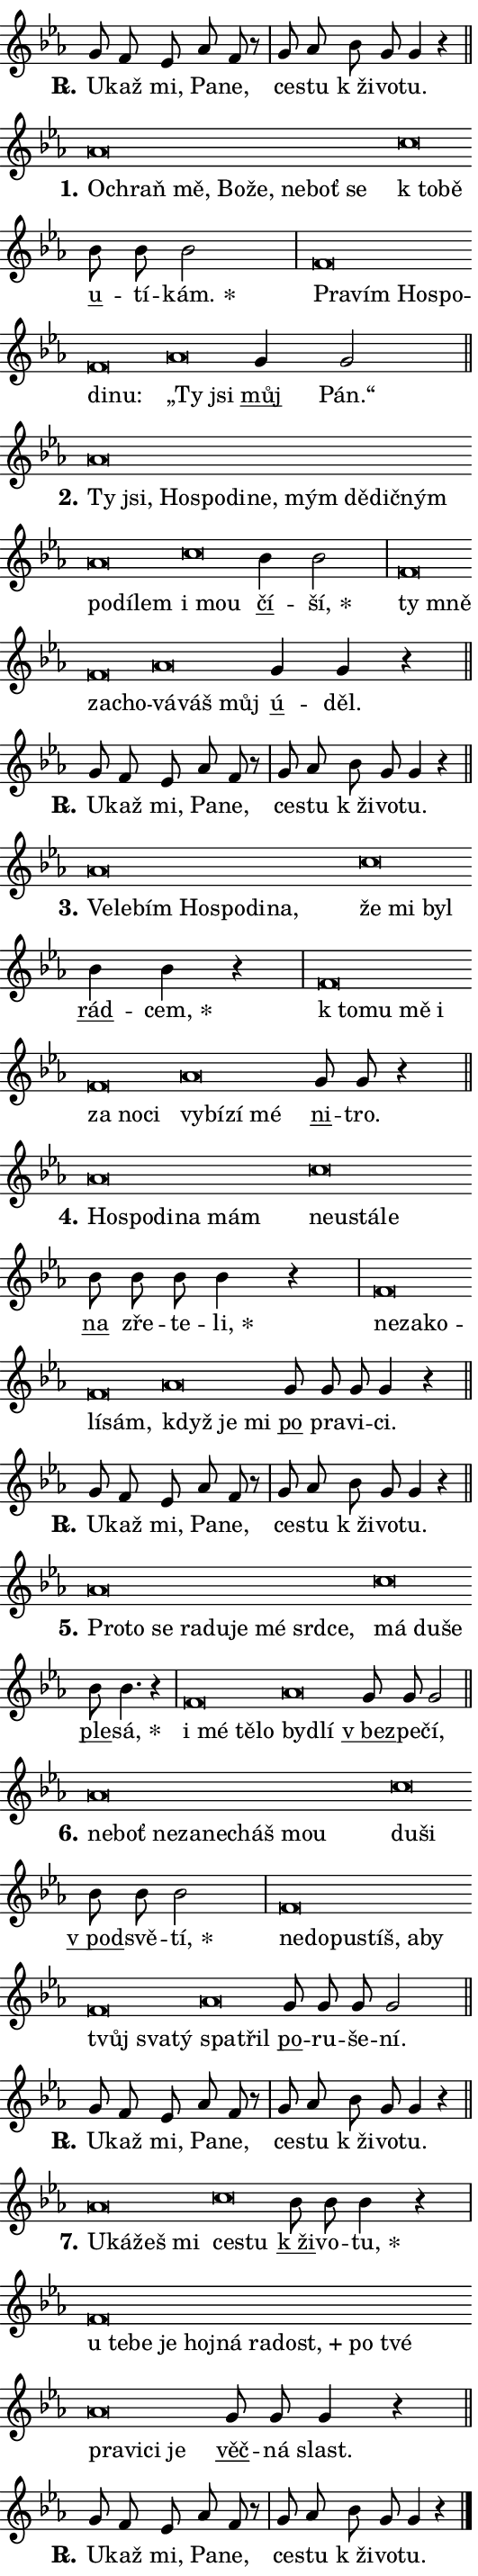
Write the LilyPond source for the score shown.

\version "2.24.0"
\header { tagline = "" }
\paper {
  indent = 0\cm
  top-margin = 0\cm
  right-margin = 0.13\cm % to fit lyric hyphens
  bottom-margin = 0\cm
  left-margin = 0\cm
  paper-width = 9\cm
  page-breaking = #ly:one-page-breaking
  system-system-spacing.basic-distance = #11
  score-system-spacing.basic-distance = #11
  ragged-last = ##f
}


%% Author: Thomas Morley
%% https://lists.gnu.org/archive/html/lilypond-user/2020-05/msg00002.html
#(define (line-position grob)
"Returns position of @var[grob} in current system:
   @code{'start}, if at first time-step
   @code{'end}, if at last time-step
   @code{'middle} otherwise
"
  (let* ((col (ly:item-get-column grob))
         (ln (ly:grob-object col 'left-neighbor))
         (rn (ly:grob-object col 'right-neighbor))
         (col-to-check-left (if (ly:grob? ln) ln col))
         (col-to-check-right (if (ly:grob? rn) rn col))
         (break-dir-left
           (and
             (ly:grob-property col-to-check-left 'non-musical #f)
             (ly:item-break-dir col-to-check-left)))
         (break-dir-right
           (and
             (ly:grob-property col-to-check-right 'non-musical #f)
             (ly:item-break-dir col-to-check-right))))
        (cond ((eqv? 1 break-dir-left) 'start)
              ((eqv? -1 break-dir-right) 'end)
              (else 'middle))))

#(define (tranparent-at-line-position vctor)
  (lambda (grob)
  "Relying on @code{line-position} select the relevant enry from @var{vctor}.
Used to determine transparency,"
    (case (line-position grob)
      ((end) (not (vector-ref vctor 0)))
      ((middle) (not (vector-ref vctor 1)))
      ((start) (not (vector-ref vctor 2))))))

noteHeadBreakVisibility =
#(define-music-function (break-visibility)(vector?)
"Makes @code{NoteHead}s transparent relying on @var{break-visibility}"
#{
  \override NoteHead.transparent =
    #(tranparent-at-line-position break-visibility)
#})

#(define delete-ledgers-for-transparent-note-heads
  (lambda (grob)
    "Reads whether a @code{NoteHead} is transparent.
If so this @code{NoteHead} is removed from @code{'note-heads} from
@var{grob}, which is supposed to be @code{LedgerLineSpanner}.
As a result ledgers are not printed for this @code{NoteHead}"
    (let* ((nhds-array (ly:grob-object grob 'note-heads))
           (nhds-list
             (if (ly:grob-array? nhds-array)
                 (ly:grob-array->list nhds-array)
                 '()))
           ;; Relies on the transparent-property being done before
           ;; Staff.LedgerLineSpanner.after-line-breaking is executed.
           ;; This is fragile ...
           (to-keep
             (remove
               (lambda (nhd)
                 (ly:grob-property nhd 'transparent #f))
               nhds-list)))
      ;; TODO find a better method to iterate over grob-arrays, similiar
      ;; to filter/remove etc for lists
      ;; For now rebuilt from scratch
      (set! (ly:grob-object grob 'note-heads)  '())
      (for-each
        (lambda (nhd)
          (ly:pointer-group-interface::add-grob grob 'note-heads nhd))
        to-keep))))

squashNotes = {
  \override NoteHead.X-extent = #'(-0.2 . 0.2)
  \override NoteHead.Y-extent = #'(-0.75 . 0)
  \override NoteHead.stencil =
    #(lambda (grob)
       (let ((pos (ly:grob-property grob 'staff-position)))
         (begin
           (if (< pos -7) (display "ERROR: Lower brevis then expected\n") (display ""))
           (if (<= pos -6) ly:text-interface::print ly:note-head::print))))
}
unSquashNotes = {
  \revert NoteHead.X-extent
  \revert NoteHead.Y-extent
  \revert NoteHead.stencil
}

hideNotes = \noteHeadBreakVisibility #begin-of-line-visible
unHideNotes = \noteHeadBreakVisibility #all-visible

% work-around for resetting accidentals
% https://lilypond.org/doc/v2.23/Documentation/notation/displaying-rhythms#unmetered-music
cadenzaMeasure = {
  \cadenzaOff
  \partial 1024 s1024
  \cadenzaOn
}

#(define-markup-command (accent layout props text) (markup?)
  "Underline accented syllable"
  (interpret-markup layout props
    #{\markup \override #'(offset . 4.3) \underline { #text }#}))

responsum = \markup \concat {
  "R" \hspace #-1.05 \path #0.1 #'((moveto 0 0.07) (lineto 0.9 0.8)) \hspace #0.05 "."
}

spaceSize = #0.6828661417322834 % exact space size for TeX Gyre Schola

\layout {
  \context {
    \Staff
    \remove "Time_signature_engraver"
    \override LedgerLineSpanner.after-line-breaking = #delete-ledgers-for-transparent-note-heads
  }
  \context {
    \Lyrics {
      \override LyricSpace.minimum-distance = \spaceSize
      \override LyricText.font-name = #"TeX Gyre Schola"
      \override LyricText.font-size = 1
      \override StanzaNumber.font-name = #"TeX Gyre Schola Bold"
      \override StanzaNumber.font-size = 1
    }
  }
  \context {
    \Score 
    \override NoteHead.text =
      #(lambda (grob) 
        (let ((pos (ly:grob-property grob 'staff-position)))
          #{\markup {
            \combine
              \halign #-0.55 \raise #(if (= pos -6) 0 0.5) \override #'(thickness . 2) \draw-line #'(3.2 . 0)
              \musicglyph "noteheads.sM1"
          }#}))
  }
}

% magnetic-lyrics.ily
%
%   written by
%     Jean Abou Samra <jean@abou-samra.fr>
%     Werner Lemberg <wl@gnu.org>
%
%   adapted by
%     Jiri Hon <jiri.hon@gmail.com>
%
% Version 2022-Apr-15

% https://www.mail-archive.com/lilypond-user@gnu.org/msg149350.html

#(define (Left_hyphen_pointer_engraver context)
   "Collect syllable-hyphen-syllable occurrences in lyrics and store
them in properties.  This engraver only looks to the left.  For
example, if the lyrics input is @code{foo -- bar}, it does the
following.

@itemize @bullet
@item
Set the @code{text} property of the @code{LyricHyphen} grob between
@q{foo} and @q{bar} to @code{foo}.

@item
Set the @code{left-hyphen} property of the @code{LyricText} grob with
text @q{foo} to the @code{LyricHyphen} grob between @q{foo} and
@q{bar}.
@end itemize

Use this auxiliary engraver in combination with the
@code{lyric-@/text::@/apply-@/magnetic-@/offset!} hook."
   (let ((hyphen #f)
         (text #f))
     (make-engraver
      (acknowledgers
       ((lyric-syllable-interface engraver grob source-engraver)
        (set! text grob)))
      (end-acknowledgers
       ((lyric-hyphen-interface engraver grob source-engraver)
        ;(when (not (grob::has-interface grob 'lyric-space-interface))
          (set! hyphen grob)));)
      ((stop-translation-timestep engraver)
       (when (and text hyphen)
         (ly:grob-set-object! text 'left-hyphen hyphen))
       (set! text #f)
       (set! hyphen #f)))))

#(define (lyric-text::apply-magnetic-offset! grob)
   "If the space between two syllables is less than the value in
property @code{LyricText@/.details@/.squash-threshold}, move the right
syllable to the left so that it gets concatenated with the left
syllable.

Use this function as a hook for
@code{LyricText@/.after-@/line-@/breaking} if the
@code{Left_@/hyphen_@/pointer_@/engraver} is active."
   (let ((hyphen (ly:grob-object grob 'left-hyphen #f)))
     (when hyphen
       (let ((left-text (ly:spanner-bound hyphen LEFT)))
         (when (grob::has-interface left-text 'lyric-syllable-interface)
           (let* ((common (ly:grob-common-refpoint grob left-text X))
                  (this-x-ext (ly:grob-extent grob common X))
                  (left-x-ext
                   (begin
                     ;; Trigger magnetism for left-text.
                     (ly:grob-property left-text 'after-line-breaking)
                     (ly:grob-extent left-text common X)))
                  ;; `delta` is the gap width between two syllables.
                  (delta (- (interval-start this-x-ext)
                            (interval-end left-x-ext)))
                  (details (ly:grob-property grob 'details))
                  (threshold (assoc-get 'squash-threshold details 0.2)))
             (when (< delta threshold)
               (let* (;; We have to manipulate the input text so that
                      ;; ligatures crossing syllable boundaries are not
                      ;; disabled.  For languages based on the Latin
                      ;; script this is essentially a beautification.
                      ;; However, for non-Western scripts it can be a
                      ;; necessity.
                      (lt (ly:grob-property left-text 'text))
                      (rt (ly:grob-property grob 'text))
                      (is-space (grob::has-interface hyphen 'lyric-space-interface))
                      (space (if is-space " " ""))
                      (extra-delta (if is-space spaceSize 0))
                      ;; Append new syllable.
                      (ltrt-space (if (and (string? lt) (string? rt))
                                (string-append lt space rt)
                                (make-concat-markup (list lt space rt))))
                      ;; Right-align `ltrt` to the right side.
                      (ltrt-space-markup (grob-interpret-markup
                               grob
                               (make-translate-markup
                                (cons (interval-length this-x-ext) 0)
                                (make-right-align-markup ltrt-space)))))
                 (begin
                   ;; Don't print `left-text`.
                   (ly:grob-set-property! left-text 'stencil #f)
                   ;; Set text and stencil (which holds all collected
                   ;; syllables so far) and shift it to the left.
                   (ly:grob-set-property! grob 'text ltrt-space)
                   (ly:grob-set-property! grob 'stencil ltrt-space-markup)
                   (ly:grob-translate-axis! grob (- (- delta extra-delta)) X))))))))))


#(define (lyric-hyphen::displace-bounds-first grob)
   ;; Make very sure this callback isn't triggered too early.
   (let ((left (ly:spanner-bound grob LEFT))
         (right (ly:spanner-bound grob RIGHT)))
     (ly:grob-property left 'after-line-breaking)
     (ly:grob-property right 'after-line-breaking)
     (ly:lyric-hyphen::print grob)))

squashThreshold = #0.4

\layout {
  \context {
    \Lyrics
    \consists #Left_hyphen_pointer_engraver
    \override LyricText.after-line-breaking =
      #lyric-text::apply-magnetic-offset!
    \override LyricHyphen.stencil = #lyric-hyphen::displace-bounds-first
    \override LyricText.details.squash-threshold = \squashThreshold
    \override LyricHyphen.minimum-distance = 0
    \override LyricHyphen.minimum-length = \squashThreshold
  }
}

squashText = \override LyricText.details.squash-threshold = 9999
unSquashText = \override LyricText.details.squash-threshold = \squashThreshold

leftText = \override LyricText.self-alignment-X = #LEFT
unLeftText = \revert LyricText.self-alignment-X

starOffset = #(lambda (grob) 
                (let ((x_offset (ly:self-alignment-interface::aligned-on-x-parent grob)))
                  (if (= x_offset 0) 0 (+ x_offset 1.2))))

star = #(define-music-function (syllable)(string?)
"Append star separator at the end of a syllable"
#{
  \once \override LyricText.X-offset = #starOffset
  \lyricmode { \markup {
    #syllable
    \override #'((font-name . "TeX Gyre Schola Bold")) \hspace #0.2 \lower #0.65 \larger "*"
  } }
#})

starAccent = #(define-music-function (syllable)(string?)
"Append star separator at the end of a syllable and make accent"
#{
  \once \override LyricText.X-offset = #starOffset
  \lyricmode { \markup {
    \accent #syllable
    \override #'((font-name . "TeX Gyre Schola Bold")) \hspace #0.2 \lower #0.65 \larger "*"
  } }
#})

breath = #(define-music-function (syllable)(string?)
"Append breathing indicator at the end of a syllable"
#{
  \lyricmode { \markup { #syllable "+" } }
#})

optionalBreath = #(define-music-function (syllable)(string?)
"Append optional breathing indicator at the end of a syllable"
#{
  \lyricmode { \markup { #syllable "(+)" } }
#})


\score {
    <<
        \new Voice = "melody" { \cadenzaOn \key es \major \relative { g'8 f es as f r \cadenzaMeasure \bar "|" g as bes g g4 r \cadenzaMeasure \bar "||" \break } }
        \new Lyrics \lyricsto "melody" { \lyricmode { \set stanza = \responsum
U -- kaž mi, Pa -- ne, ce -- stu "k ži" -- vo -- tu. } }
    >>
    \layout {}
}

\score {
    <<
        \new Voice = "melody" { \cadenzaOn \key es \major \relative { \squashNotes as'\breve*1/16 \hideNotes \breve*1/16 \bar "" \breve*1/16 \bar "" \breve*1/16 \bar "" \breve*1/16 \bar "" \breve*1/16 \bar "" \breve*1/16 \breve*1/16 \bar "" \unHideNotes \unSquashNotes \squashNotes c\breve*1/16 \hideNotes \breve*1/16 \bar "" \unHideNotes \unSquashNotes \bar "" bes8 bes bes2 \cadenzaMeasure \bar "|" \squashNotes f\breve*1/16 \hideNotes \breve*1/16 \bar "" \breve*1/16 \bar "" \breve*1/16 \bar "" \breve*1/16 \breve*1/16 \bar "" \unHideNotes \unSquashNotes \squashNotes as\breve*1/16 \hideNotes \breve*1/16 \bar "" \unHideNotes \unSquashNotes \bar "" g4 g2 \cadenzaMeasure \bar "||" \break } }
        \new Lyrics \lyricsto "melody" { \lyricmode { \set stanza = "1."
\leftText O -- \squashText chraň mě, Bo -- že, ne -- boť se \unSquashText "k to" -- \squashText bě \unLeftText \unSquashText \markup \accent u -- tí -- \star kám. \leftText Pra -- \squashText vím Ho -- spo -- di -- nu: \unSquashText „Ty \squashText jsi \unLeftText \unSquashText \markup \accent můj Pán.“ } }
    >>
    \layout {}
}

\score {
    <<
        \new Voice = "melody" { \cadenzaOn \key es \major \relative { \squashNotes as'\breve*1/16 \hideNotes \breve*1/16 \bar "" \breve*1/16 \bar "" \breve*1/16 \bar "" \breve*1/16 \bar "" \breve*1/16 \bar "" \breve*1/16 \bar "" \breve*1/16 \bar "" \breve*1/16 \bar "" \breve*1/16 \bar "" \breve*1/16 \bar "" \breve*1/16 \breve*1/16 \bar "" \unHideNotes \unSquashNotes \squashNotes c\breve*1/16 \hideNotes \breve*1/16 \bar "" \unHideNotes \unSquashNotes \bar "" bes4 bes2 \cadenzaMeasure \bar "|" \squashNotes f\breve*1/16 \hideNotes \breve*1/16 \bar "" \breve*1/16 \breve*1/16 \bar "" \unHideNotes \unSquashNotes \squashNotes as\breve*1/16 \hideNotes \breve*1/16 \breve*1/16 \bar "" \unHideNotes \unSquashNotes \bar "" g4 g4 r \cadenzaMeasure \bar "||" \break } }
        \new Lyrics \lyricsto "melody" { \lyricmode { \set stanza = "2."
\leftText Ty \squashText jsi, Ho -- spo -- di -- ne, mým dě -- dič -- ným po -- dí -- lem \unSquashText i \squashText mou \unLeftText \unSquashText \markup \accent čí -- \star ší, \leftText ty \squashText mně za -- cho -- \unSquashText vá -- \squashText váš můj \unLeftText \unSquashText \markup \accent ú -- děl. } }
    >>
    \layout {}
}

\score {
    <<
        \new Voice = "melody" { \cadenzaOn \key es \major \relative { g'8 f es as f r \cadenzaMeasure \bar "|" g as bes g g4 r \cadenzaMeasure \bar "||" \break } }
        \new Lyrics \lyricsto "melody" { \lyricmode { \set stanza = \responsum
U -- kaž mi, Pa -- ne, ce -- stu "k ži" -- vo -- tu. } }
    >>
    \layout {}
}

\score {
    <<
        \new Voice = "melody" { \cadenzaOn \key es \major \relative { \squashNotes as'\breve*1/16 \hideNotes \breve*1/16 \bar "" \breve*1/16 \bar "" \breve*1/16 \bar "" \breve*1/16 \bar "" \breve*1/16 \breve*1/16 \bar "" \unHideNotes \unSquashNotes \squashNotes c\breve*1/16 \hideNotes \breve*1/16 \breve*1/16 \bar "" \unHideNotes \unSquashNotes \bar "" bes4 bes4 r \cadenzaMeasure \bar "|" \squashNotes f\breve*1/16 \hideNotes \breve*1/16 \bar "" \breve*1/16 \bar "" \breve*1/16 \bar "" \breve*1/16 \bar "" \breve*1/16 \breve*1/16 \bar "" \unHideNotes \unSquashNotes \squashNotes as\breve*1/16 \hideNotes \breve*1/16 \bar "" \breve*1/16 \breve*1/16 \bar "" \unHideNotes \unSquashNotes \bar "" g8 g r4 \cadenzaMeasure \bar "||" \break } }
        \new Lyrics \lyricsto "melody" { \lyricmode { \set stanza = "3."
\leftText Ve -- \squashText le -- bím Ho -- spo -- di -- na, \unSquashText že \squashText mi byl \unLeftText \unSquashText \markup \accent rád -- \star cem, \leftText "k to" -- \squashText mu mě i za no -- ci \unSquashText vy -- \squashText bí -- zí mé \unLeftText \unSquashText \markup \accent ni -- tro. } }
    >>
    \layout {}
}

\score {
    <<
        \new Voice = "melody" { \cadenzaOn \key es \major \relative { \squashNotes as'\breve*1/16 \hideNotes \breve*1/16 \bar "" \breve*1/16 \bar "" \breve*1/16 \breve*1/16 \bar "" \unHideNotes \unSquashNotes \squashNotes c\breve*1/16 \hideNotes \breve*1/16 \bar "" \breve*1/16 \breve*1/16 \bar "" \unHideNotes \unSquashNotes \bar "" bes8 bes bes bes4 r \cadenzaMeasure \bar "|" \squashNotes f\breve*1/16 \hideNotes \breve*1/16 \bar "" \breve*1/16 \bar "" \breve*1/16 \breve*1/16 \bar "" \unHideNotes \unSquashNotes \squashNotes as\breve*1/16 \hideNotes \breve*1/16 \breve*1/16 \bar "" \unHideNotes \unSquashNotes \bar "" g8 g g g4 r \cadenzaMeasure \bar "||" \break } }
        \new Lyrics \lyricsto "melody" { \lyricmode { \set stanza = "4."
\leftText Ho -- \squashText spo -- di -- na mám \unSquashText ne -- \squashText u -- stá -- le \unLeftText \unSquashText \markup \accent na zře -- te -- \star li, \leftText ne -- \squashText za -- ko -- lí -- sám, \unSquashText když \squashText je mi \unLeftText \unSquashText \markup \accent po pra -- vi -- ci. } }
    >>
    \layout {}
}

\score {
    <<
        \new Voice = "melody" { \cadenzaOn \key es \major \relative { g'8 f es as f r \cadenzaMeasure \bar "|" g as bes g g4 r \cadenzaMeasure \bar "||" \break } }
        \new Lyrics \lyricsto "melody" { \lyricmode { \set stanza = \responsum
U -- kaž mi, Pa -- ne, ce -- stu "k ži" -- vo -- tu. } }
    >>
    \layout {}
}

\score {
    <<
        \new Voice = "melody" { \cadenzaOn \key es \major \relative { \squashNotes as'\breve*1/16 \hideNotes \breve*1/16 \bar "" \breve*1/16 \bar "" \breve*1/16 \bar "" \breve*1/16 \bar "" \breve*1/16 \bar "" \breve*1/16 \bar "" \breve*1/16 \breve*1/16 \bar "" \unHideNotes \unSquashNotes \squashNotes c\breve*1/16 \hideNotes \breve*1/16 \breve*1/16 \bar "" \unHideNotes \unSquashNotes \bar "" bes8 bes4. r4 \cadenzaMeasure \bar "|" \squashNotes f\breve*1/16 \hideNotes \breve*1/16 \bar "" \breve*1/16 \breve*1/16 \bar "" \unHideNotes \unSquashNotes \squashNotes as\breve*1/16 \hideNotes \breve*1/16 \bar "" \unHideNotes \unSquashNotes \bar "" g8 g g2 \cadenzaMeasure \bar "||" \break } }
        \new Lyrics \lyricsto "melody" { \lyricmode { \set stanza = "5."
\leftText Pro -- \squashText to se ra -- du -- je mé srd -- ce, \unSquashText má \squashText du -- še \unLeftText \unSquashText \markup \accent ple -- \star sá, \leftText i \squashText mé tě -- lo \unSquashText by -- \squashText dlí \unLeftText \unSquashText \markup \accent "v bez" -- pe -- čí, } }
    >>
    \layout {}
}

\score {
    <<
        \new Voice = "melody" { \cadenzaOn \key es \major \relative { \squashNotes as'\breve*1/16 \hideNotes \breve*1/16 \bar "" \breve*1/16 \bar "" \breve*1/16 \bar "" \breve*1/16 \bar "" \breve*1/16 \breve*1/16 \bar "" \unHideNotes \unSquashNotes \squashNotes c\breve*1/16 \hideNotes \breve*1/16 \bar "" \unHideNotes \unSquashNotes \bar "" bes8 bes bes2 \cadenzaMeasure \bar "|" \squashNotes f\breve*1/16 \hideNotes \breve*1/16 \bar "" \breve*1/16 \bar "" \breve*1/16 \bar "" \breve*1/16 \bar "" \breve*1/16 \bar "" \breve*1/16 \bar "" \breve*1/16 \breve*1/16 \bar "" \unHideNotes \unSquashNotes \squashNotes as\breve*1/16 \hideNotes \breve*1/16 \bar "" \unHideNotes \unSquashNotes \bar "" g8 g g g2 \cadenzaMeasure \bar "||" \break } }
        \new Lyrics \lyricsto "melody" { \lyricmode { \set stanza = "6."
\leftText ne -- \squashText boť ne -- za -- ne -- cháš mou \unSquashText du -- \squashText ši \unLeftText \unSquashText \markup \accent "v pod" -- svě -- \star tí, \leftText ne -- \squashText do -- pu -- stíš, a -- by tvůj sva -- tý \unSquashText spa -- \squashText třil \unLeftText \unSquashText \markup \accent po -- ru -- še -- ní. } }
    >>
    \layout {}
}

\score {
    <<
        \new Voice = "melody" { \cadenzaOn \key es \major \relative { g'8 f es as f r \cadenzaMeasure \bar "|" g as bes g g4 r \cadenzaMeasure \bar "||" \break } }
        \new Lyrics \lyricsto "melody" { \lyricmode { \set stanza = \responsum
U -- kaž mi, Pa -- ne, ce -- stu "k ži" -- vo -- tu. } }
    >>
    \layout {}
}

\score {
    <<
        \new Voice = "melody" { \cadenzaOn \key es \major \relative { \squashNotes as'\breve*1/16 \hideNotes \breve*1/16 \bar "" \breve*1/16 \breve*1/16 \bar "" \unHideNotes \unSquashNotes \squashNotes c\breve*1/16 \hideNotes \breve*1/16 \bar "" \unHideNotes \unSquashNotes \bar "" bes8 bes bes4 r \cadenzaMeasure \bar "|" \squashNotes f\breve*1/16 \hideNotes \breve*1/16 \bar "" \breve*1/16 \bar "" \breve*1/16 \bar "" \breve*1/16 \bar "" \breve*1/16 \bar "" \breve*1/16 \bar "" \breve*1/16 \bar "" \breve*1/16 \breve*1/16 \bar "" \unHideNotes \unSquashNotes \squashNotes as\breve*1/16 \hideNotes \breve*1/16 \bar "" \breve*1/16 \breve*1/16 \bar "" \unHideNotes \unSquashNotes \bar "" g8 g g4 r \cadenzaMeasure \bar "||" \break } }
        \new Lyrics \lyricsto "melody" { \lyricmode { \set stanza = "7."
\leftText U -- \squashText ká -- žeš mi \unSquashText ce -- \squashText stu \unLeftText \unSquashText \markup \accent "k ži" -- vo -- \star tu, \leftText u \squashText te -- be je hoj -- ná ra -- \breath "dost," po tvé \unSquashText pra -- \squashText vi -- ci je \unLeftText \unSquashText \markup \accent věč -- ná slast. } }
    >>
    \layout {}
}

\score {
    <<
        \new Voice = "melody" { \cadenzaOn \key es \major \relative { g'8 f es as f r \cadenzaMeasure \bar "|" g as bes g g4 r \cadenzaMeasure \bar "||" \break } \bar "|." }
        \new Lyrics \lyricsto "melody" { \lyricmode { \set stanza = \responsum
U -- kaž mi, Pa -- ne, ce -- stu "k ži" -- vo -- tu. } }
    >>
    \layout {}
}
